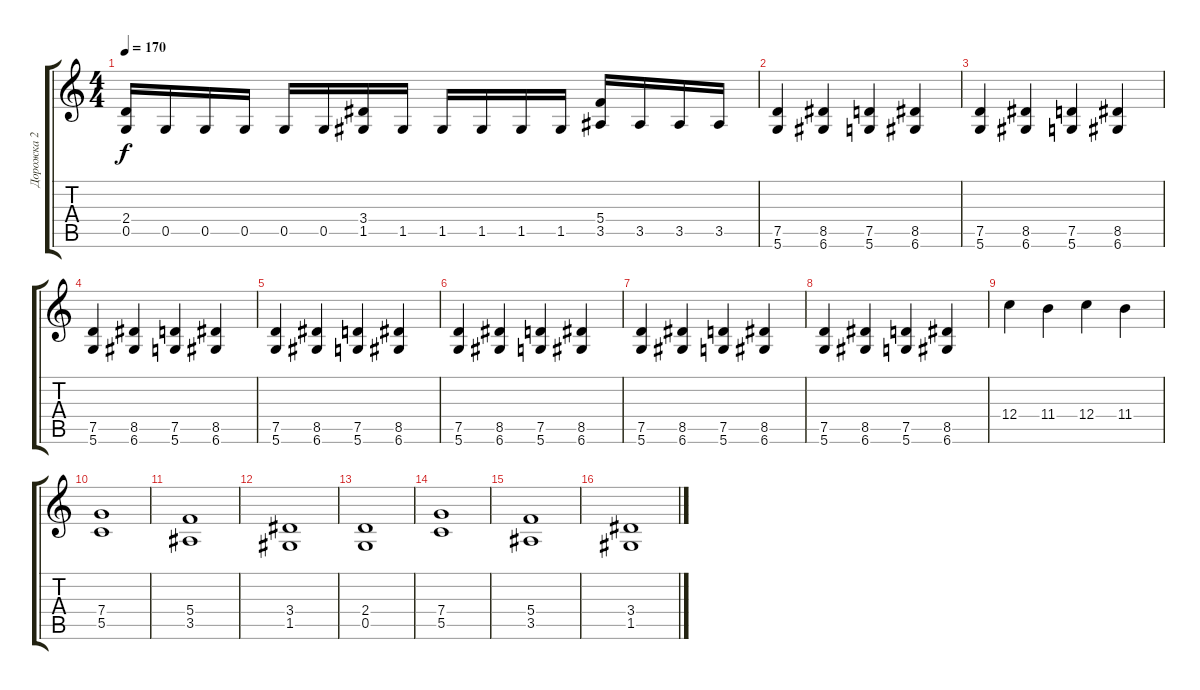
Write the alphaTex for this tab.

\track ("Дорожка 2" "Дорожка 2") {instrument distortionguitar}
\staff {score tabs}
\tuning (D4 A3 F3 C3 G2 D2) {hide}
\ts (4 4)
\tempo 170
\clef g2
\ks c
(2.4 0.5).16{dy f} 0.5.16 0.5.16 0.5.16 0.5.16 0.5.16 (3.4 1.5).16 1.5.16 1.5.16 1.5.16 1.5.16 1.5.16 (5.4 3.5).16 3.5.16 3.5.16 3.5.16 |
(7.5 5.6).4 (8.5 6.6).4 (7.5 5.6).4 (8.5 6.6).4 |
(7.5 5.6).4 (8.5 6.6).4 (7.5 5.6).4 (8.5 6.6).4 |
(7.5 5.6).4 (8.5 6.6).4 (7.5 5.6).4 (8.5 6.6).4 |
(7.5 5.6).4 (8.5 6.6).4 (7.5 5.6).4 (8.5 6.6).4 |
(7.5 5.6).4 (8.5 6.6).4 (7.5 5.6).4 (8.5 6.6).4 |
(7.5 5.6).4 (8.5 6.6).4 (7.5 5.6).4 (8.5 6.6).4 |
(7.5 5.6).4 (8.5 6.6).4 (7.5 5.6).4 (8.5 6.6).4 |
12.4.4 11.4.4 12.4.4 11.4.4 |
(7.4 5.5).1 |
(5.4 3.5).1 |
(3.4 1.5).1 |
(2.4 0.5).1 |
(7.4 5.5).1 |
(5.4 3.5).1 |
(3.4 1.5).1
